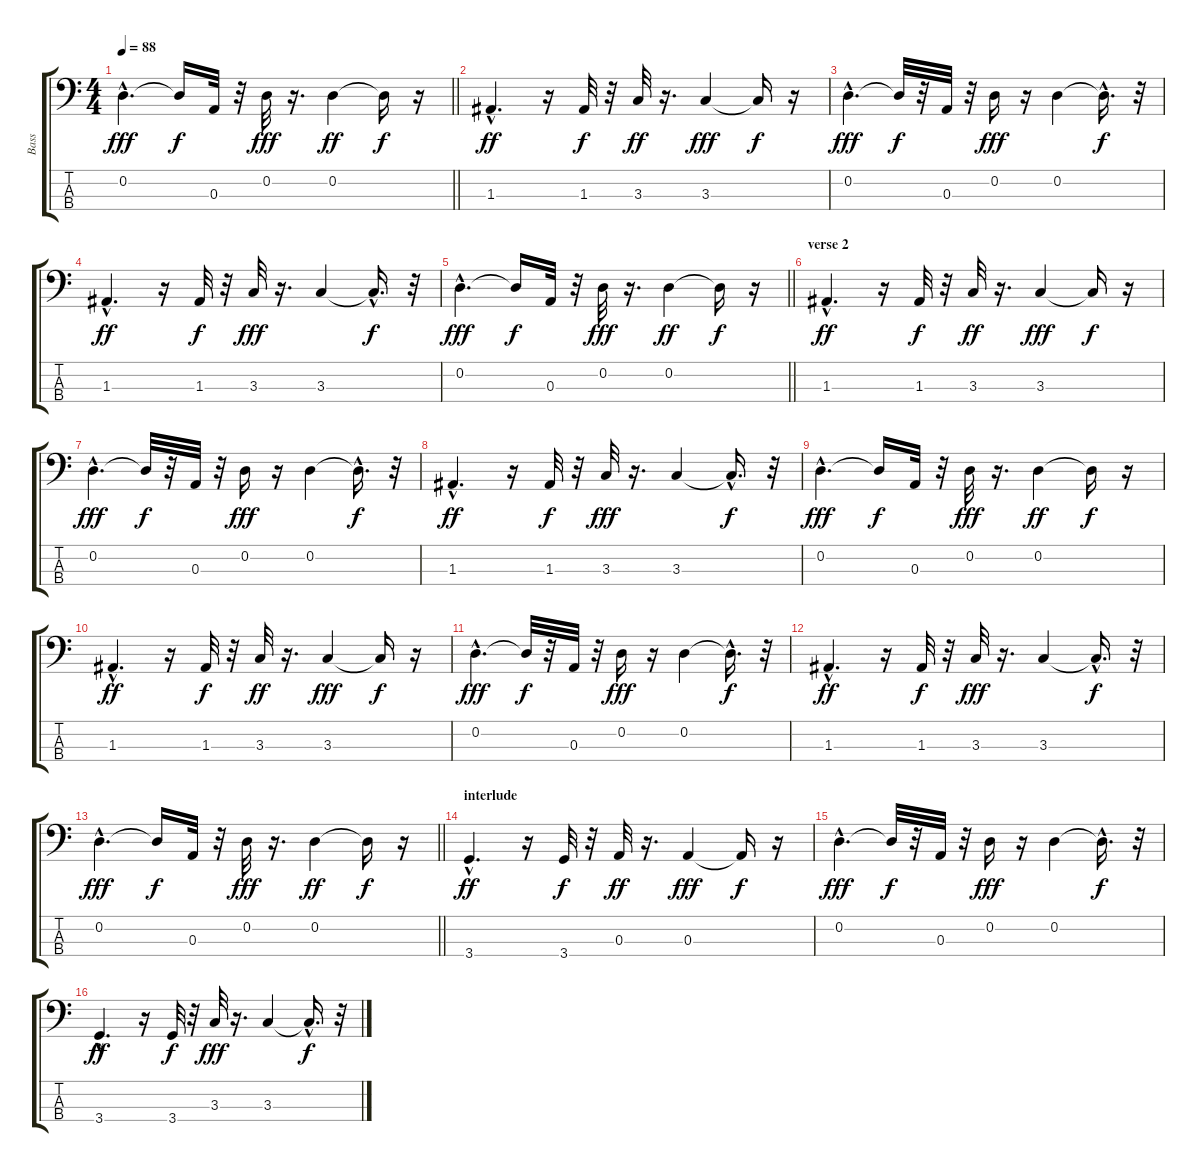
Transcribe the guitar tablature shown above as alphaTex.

\track ("Bass" "Bass") {instrument electricbassfinger}
\staff {score tabs}
\tuning (G2 D2 A1 E1) {hide}
\ts (4 4)
\tempo 88
\clef f4
\barLineRight lightlight
\ks c
0.2{hac}.4{d dy fff} 0.2{t}.16{dy f} 0.3.32 r.32 0.2.32{dy fff} r.16{d} 0.2.4{dy ff} 0.2{t}.16{dy f} r.16 |
1.3{hac}.4{d dy ff} r.16 1.3.32{dy f} r.32 3.3.32{dy ff} r.16{d} 3.3.4{dy fff} 3.3{t}.16{dy f} r.16 |
0.2{hac}.4{d dy fff} 0.2{t}.32{dy f} r.32 0.3.32 r.32 0.2.16{dy fff} r.16 0.2.4 0.2{hac t}.16{d dy f} r.32 |
1.3{hac}.4{d dy ff} r.16 1.3.32{dy f} r.32 3.3.32{dy fff} r.16{d} 3.3.4 3.3{hac t}.16{d dy f} r.32 |
\barLineRight lightlight
0.2{hac}.4{d dy fff} 0.2{t}.16{dy f} 0.3.32 r.32 0.2.32{dy fff} r.16{d} 0.2.4{dy ff} 0.2{t}.16{dy f} r.16 |
\section ("" "verse 2")
1.3{hac}.4{d dy ff} r.16 1.3.32{dy f} r.32 3.3.32{dy ff} r.16{d} 3.3.4{dy fff} 3.3{t}.16{dy f} r.16 |
0.2{hac}.4{d dy fff} 0.2{t}.32{dy f} r.32 0.3.32 r.32 0.2.16{dy fff} r.16 0.2.4 0.2{hac t}.16{d dy f} r.32 |
1.3{hac}.4{d dy ff} r.16 1.3.32{dy f} r.32 3.3.32{dy fff} r.16{d} 3.3.4 3.3{hac t}.16{d dy f} r.32 |
0.2{hac}.4{d dy fff} 0.2{t}.16{dy f} 0.3.32 r.32 0.2.32{dy fff} r.16{d} 0.2.4{dy ff} 0.2{t}.16{dy f} r.16 |
1.3{hac}.4{d dy ff} r.16 1.3.32{dy f} r.32 3.3.32{dy ff} r.16{d} 3.3.4{dy fff} 3.3{t}.16{dy f} r.16 |
0.2{hac}.4{d dy fff} 0.2{t}.32{dy f} r.32 0.3.32 r.32 0.2.16{dy fff} r.16 0.2.4 0.2{hac t}.16{d dy f} r.32 |
1.3{hac}.4{d dy ff} r.16 1.3.32{dy f} r.32 3.3.32{dy fff} r.16{d} 3.3.4 3.3{hac t}.16{d dy f} r.32 |
\barLineRight lightlight
0.2{hac}.4{d dy fff} 0.2{t}.16{dy f} 0.3.32 r.32 0.2.32{dy fff} r.16{d} 0.2.4{dy ff} 0.2{t}.16{dy f} r.16 |
\section ("" "interlude")
3.4{hac}.4{d dy ff} r.16 3.4.32{dy f} r.32 0.3.32{dy ff} r.16{d} 0.3.4{dy fff} 0.3{t}.16{dy f} r.16 |
0.2{hac}.4{d dy fff} 0.2{t}.32{dy f} r.32 0.3.32 r.32 0.2.16{dy fff} r.16 0.2.4 0.2{hac t}.16{d dy f} r.32 |
3.4{hac}.4{d dy ff} r.16 3.4.32{dy f} r.32 3.3.32{dy fff} r.16{d} 3.3.4 3.3{hac t}.16{d dy f} r.32
